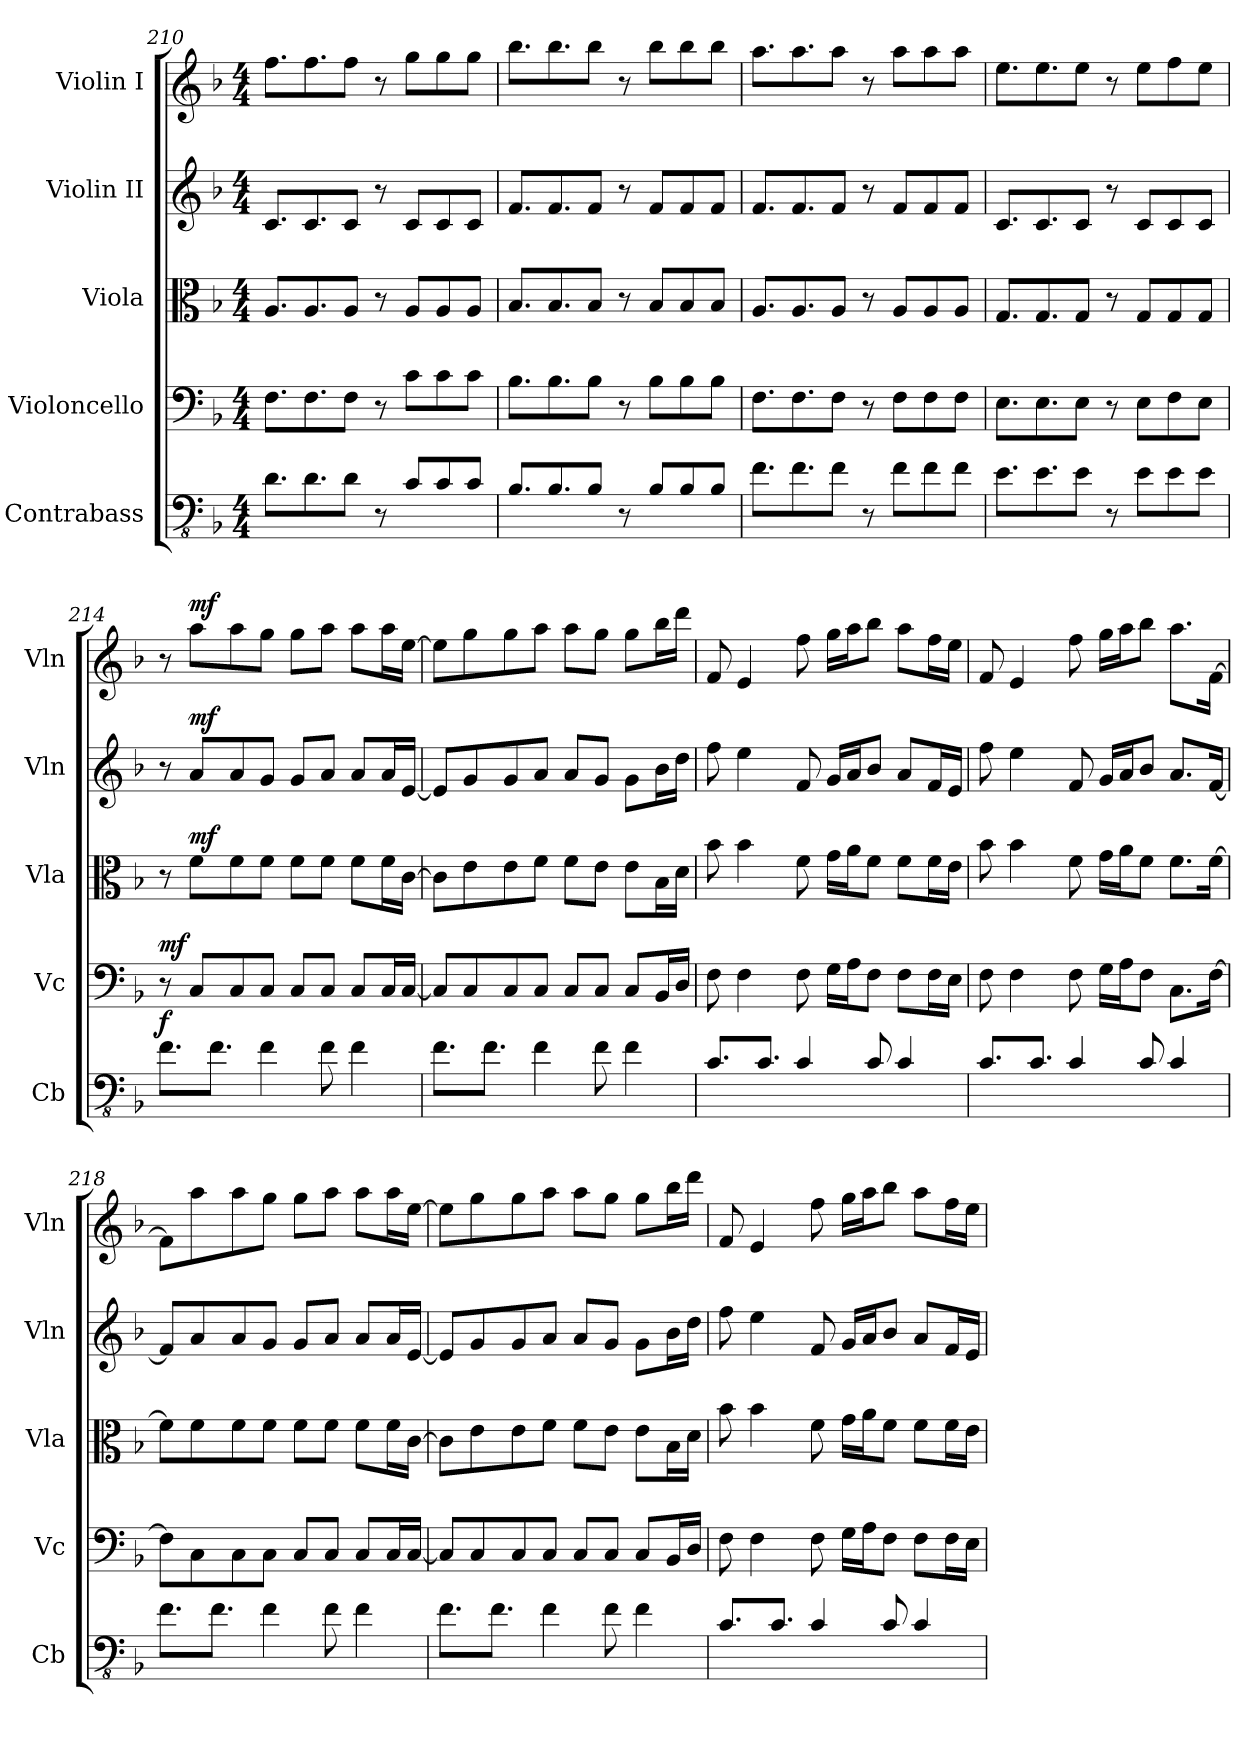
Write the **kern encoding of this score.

**kern	**dynam	**kern	**dynam	**kern	**dynam	**kern	**dynam	**kern	**dynam
*part5	*part5	*part4	*part4	*part3	*part3	*part2	*part2	*part1	*part1
*staff5	*staff5	*staff4	*staff4	*staff3	*staff3	*staff2	*staff2	*staff1	*staff1
*I"Contrabass	*	*I"Violoncello	*	*I"Viola	*	*I"Violin II	*	*I"Violin I	*
*I'Cb	*	*I'Vc	*	*I'Vla	*	*I'Vln	*	*I'Vln	*
!!LO:PB:g=z
*clefFv4	*	*clefF4	*	*clefC3	*	*clefG2	*	*clefG2	*
*ITrd7c12	*	*	*	*	*	*	*	*	*
*k[b-]	*	*k[b-]	*	*k[b-]	*	*k[b-]	*	*k[b-]	*
*M4/4	*	*M4/4	*	*M4/4	*	*M4/4	*	*M4/4	*
=210	=210	=210	=210	=210	=210	=210	=210	=210	=210
8.DD\L	.	8.F\L	.	8.A/L	.	8.c/L	.	8.ff\L	.
8.DD\	.	8.F\	.	8.A/	.	8.c/	.	8.ff\	.
8DD\J	.	8F\J	.	8A/J	.	8c/J	.	8ff\J	.
8r	.	8r	.	8r	.	8r	.	8r	.
8CC/L	.	8c\L	.	8A/L	.	8c/L	.	8gg\L	.
8CC/	.	8c\	.	8A/	.	8c/	.	8gg\	.
8CC/J	.	8c\J	.	8A/J	.	8c/J	.	8gg\J	.
=211	=211	=211	=211	=211	=211	=211	=211	=211	=211
8.BBB-/L	.	8.B-\L	.	8.B-/L	.	8.f/L	.	8.bb-\L	.
8.BBB-/	.	8.B-\	.	8.B-/	.	8.f/	.	8.bb-\	.
8BBB-/J	.	8B-\J	.	8B-/J	.	8f/J	.	8bb-\J	.
8r	.	8r	.	8r	.	8r	.	8r	.
8BBB-/L	.	8B-\L	.	8B-/L	.	8f/L	.	8bb-\L	.
8BBB-/	.	8B-\	.	8B-/	.	8f/	.	8bb-\	.
8BBB-/J	.	8B-\J	.	8B-/J	.	8f/J	.	8bb-\J	.
=212	=212	=212	=212	=212	=212	=212	=212	=212	=212
8.FF\L	.	8.F\L	.	8.A/L	.	8.f/L	.	8.aa\L	.
8.FF\	.	8.F\	.	8.A/	.	8.f/	.	8.aa\	.
8FF\J	.	8F\J	.	8A/J	.	8f/J	.	8aa\J	.
8r	.	8r	.	8r	.	8r	.	8r	.
8FF\L	.	8F\L	.	8A/L	.	8f/L	.	8aa\L	.
8FF\	.	8F\	.	8A/	.	8f/	.	8aa\	.
8FF\J	.	8F\J	.	8A/J	.	8f/J	.	8aa\J	.
=213	=213	=213	=213	=213	=213	=213	=213	=213	=213
8.EE\L	.	8.E\L	.	8.G/L	.	8.c/L	.	8.ee\L	.
8.EE\	.	8.E\	.	8.G/	.	8.c/	.	8.ee\	.
8EE\J	.	8E\J	.	8G/J	.	8c/J	.	8ee\J	.
8r	.	8r	.	8r	.	8r	.	8r	.
*	*	*	*	*	*	*	*	*MM92	*
8EE\L	.	8E\L	.	8G/L	.	8c/L	.	8ee\L	.
8EE\	.	8F\	.	8G/	.	8c/	.	8ff\	.
8EE\J	.	8E\J	.	8G/J	.	8c/J	.	8ee\J	.
!!LO:LB:g=z
=214	=214	=214	=214	=214	=214	=214	=214	=214	=214
!	!LO:DY:a	!	!LO:DY:a	!	!	!	!	!	!
8.FF\L	f	8r	mf	8r	.	8r	.	8r	.
!	!	!	!	!	!LO:DY:a	!	!LO:DY:a	!	!LO:DY:a
.	.	8C/L	.	8f\L	mf	8a/L	mf	8aa\L	mf
8.FF\J	.	.	.	.	.	.	.	.	.
.	.	8C/	.	8f\	.	8a/	.	8aa\	.
4FF\	.	8C/J	.	8f\J	.	8g/J	.	8gg\J	.
.	.	8C/L	.	8f\L	.	8g/L	.	8gg\L	.
8FF\	.	8C/J	.	8f\J	.	8a/J	.	8aa\J	.
4FF\	.	8C/L	.	8f\L	.	8a/L	.	8aa\L	.
.	.	16C/L	.	16f\L	.	16a/L	.	16aa\L	.
.	.	[16C/JJ	.	[16c\JJ	.	[16e/JJ	.	[16ee\JJ	.
=215	=215	=215	=215	=215	=215	=215	=215	=215	=215
8.FF\L	.	8C/L]	.	8c\L]	.	8e/L]	.	8ee\L]	.
.	.	8C/	.	8e\	.	8g/	.	8gg\	.
8.FF\J	.	.	.	.	.	.	.	.	.
.	.	8C/	.	8e\	.	8g/	.	8gg\	.
4FF\	.	8C/J	.	8f\J	.	8a/J	.	8aa\J	.
.	.	8C/L	.	8f\L	.	8a/L	.	8aa\L	.
8FF\	.	8C/J	.	8e\J	.	8g/J	.	8gg\J	.
4FF\	.	8C/L	.	8e\L	.	8g\L	.	8gg\L	.
.	.	16BB-/L	.	16B-\L	.	16b-\L	.	16bb-\L	.
.	.	16D/JJ	.	16d\JJ	.	16dd\JJ	.	16ddd\JJ	.
=216	=216	=216	=216	=216	=216	=216	=216	=216	=216
8.CC/L	.	8F\	.	8b-\	.	8ff\	.	8f/	.
.	.	4F\	.	4b-\	.	4ee\	.	4e/	.
8.CC/J	.	.	.	.	.	.	.	.	.
4CC/	.	8F\	.	8f\	.	8f/	.	8ff\	.
.	.	16G\LL	.	16g\LL	.	16g/LL	.	16gg\LL	.
.	.	16A\J	.	16a\J	.	16a/J	.	16aa\J	.
8CC/	.	8F\J	.	8f\J	.	8b-/J	.	8bb-\J	.
4CC/	.	8F\L	.	8f\L	.	8a/L	.	8aa\L	.
.	.	16F\L	.	16f\L	.	16f/L	.	16ff\L	.
.	.	16E\JJ	.	16e\JJ	.	16e/JJ	.	16ee\JJ	.
=217	=217	=217	=217	=217	=217	=217	=217	=217	=217
8.CC/L	.	8F\	.	8b-\	.	8ff\	.	8f/	.
.	.	4F\	.	4b-\	.	4ee\	.	4e/	.
8.CC/J	.	.	.	.	.	.	.	.	.
4CC/	.	8F\	.	8f\	.	8f/	.	8ff\	.
.	.	16G\LL	.	16g\LL	.	16g/LL	.	16gg\LL	.
.	.	16A\J	.	16a\J	.	16a/J	.	16aa\J	.
8CC/	.	8F\J	.	8f\J	.	8b-/J	.	8bb-\J	.
4CC/	.	8.C\L	.	8.f\L	.	8.a/L	.	8.aa\L	.
.	.	[16F\Jk	.	[16f\Jk	.	[16f/Jk	.	[16f\Jk	.
!!LO:PB:g=z
=218	=218	=218	=218	=218	=218	=218	=218	=218	=218
8.FF\L	.	8F\L]	.	8f\L]	.	8f/L]	.	8f\L]	.
.	.	8C\	.	8f\	.	8a/	.	8aa\	.
8.FF\J	.	.	.	.	.	.	.	.	.
.	.	8C\	.	8f\	.	8a/	.	8aa\	.
4FF\	.	8C\J	.	8f\J	.	8g/J	.	8gg\J	.
.	.	8C/L	.	8f\L	.	8g/L	.	8gg\L	.
8FF\	.	8C/J	.	8f\J	.	8a/J	.	8aa\J	.
4FF\	.	8C/L	.	8f\L	.	8a/L	.	8aa\L	.
.	.	16C/L	.	16f\L	.	16a/L	.	16aa\L	.
.	.	[16C/JJ	.	[16c\JJ	.	[16e/JJ	.	[16ee\JJ	.
=219	=219	=219	=219	=219	=219	=219	=219	=219	=219
8.FF\L	.	8C/L]	.	8c\L]	.	8e/L]	.	8ee\L]	.
.	.	8C/	.	8e\	.	8g/	.	8gg\	.
8.FF\J	.	.	.	.	.	.	.	.	.
.	.	8C/	.	8e\	.	8g/	.	8gg\	.
4FF\	.	8C/J	.	8f\J	.	8a/J	.	8aa\J	.
.	.	8C/L	.	8f\L	.	8a/L	.	8aa\L	.
8FF\	.	8C/J	.	8e\J	.	8g/J	.	8gg\J	.
4FF\	.	8C/L	.	8e\L	.	8g\L	.	8gg\L	.
.	.	16BB-/L	.	16B-\L	.	16b-\L	.	16bb-\L	.
.	.	16D/JJ	.	16d\JJ	.	16dd\JJ	.	16ddd\JJ	.
=220	=220	=220	=220	=220	=220	=220	=220	=220	=220
8.CC/L	.	8F\	.	8b-\	.	8ff\	.	8f/	.
.	.	4F\	.	4b-\	.	4ee\	.	4e/	.
8.CC/J	.	.	.	.	.	.	.	.	.
4CC/	.	8F\	.	8f\	.	8f/	.	8ff\	.
.	.	16G\LL	.	16g\LL	.	16g/LL	.	16gg\LL	.
.	.	16A\J	.	16a\J	.	16a/J	.	16aa\J	.
8CC/	.	8F\J	.	8f\J	.	8b-/J	.	8bb-\J	.
4CC/	.	8F\L	.	8f\L	.	8a/L	.	8aa\L	.
.	.	16F\L	.	16f\L	.	16f/L	.	16ff\L	.
.	.	16E\JJ	.	16e\JJ	.	16e/JJ	.	16ee\JJ	.
=	=	=	=	=	=	=	=	=	=
*-	*-	*-	*-	*-	*-	*-	*-	*-	*-
